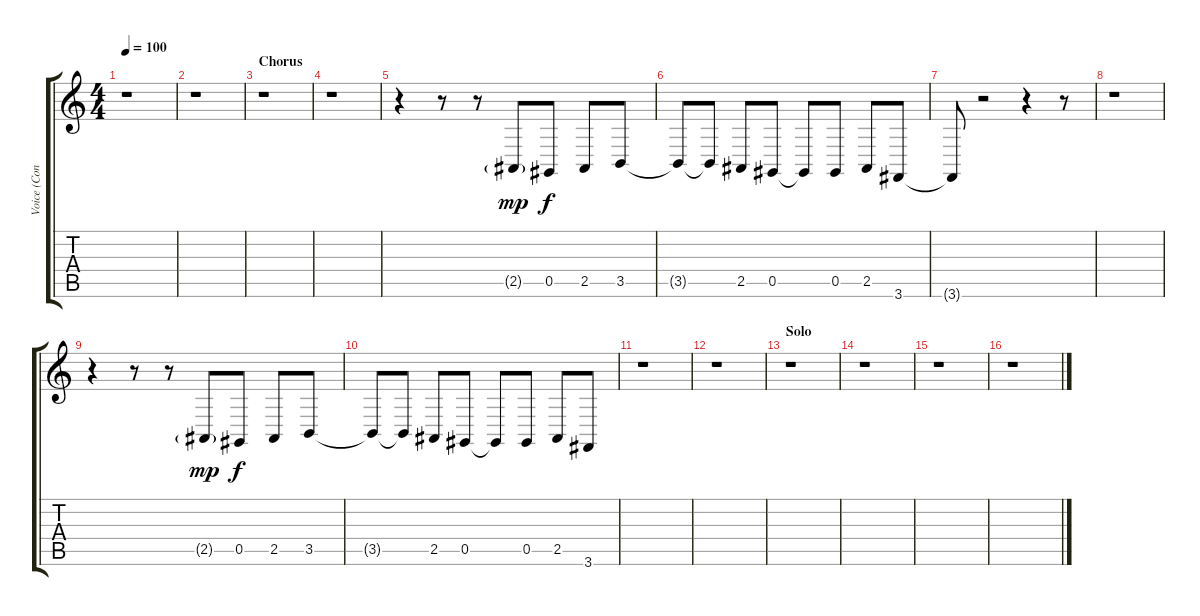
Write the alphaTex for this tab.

\track ("Voice (Cone)" "Voice (Con") {instrument tenorsax}
\staff {score tabs}
\tuning (Eb4 Bb3 Gb3 Db3 Ab2 Eb2) {hide}
\ts (4 4)
\tempo 100
\clef g2
\ks c
r.1{dy mp} |
r.1 |
\section ("" "Chorus")
r.1 |
r.1 |
r.4 r.8 r.8 2.5{g}.8 0.5.8{dy f} 2.5.8 3.5.8 |
3.5{t}.8 3.5{t}.8 2.5.8 0.5.8 0.5{t}.8 0.5.8 2.5.8 3.6.8 |
3.6{t}.8 r.2 r.4 r.8 |
r.1 |
r.4 r.8 r.8 2.5{g}.8{dy mp} 0.5.8{dy f} 2.5.8 3.5.8 |
3.5{t}.8 3.5{t}.8 2.5.8 0.5.8 0.5{t}.8 0.5.8 2.5.8 3.6.8 |
r.1 |
r.1 |
\section ("" "Solo")
r.1 |
r.1 |
r.1 |
r.1
